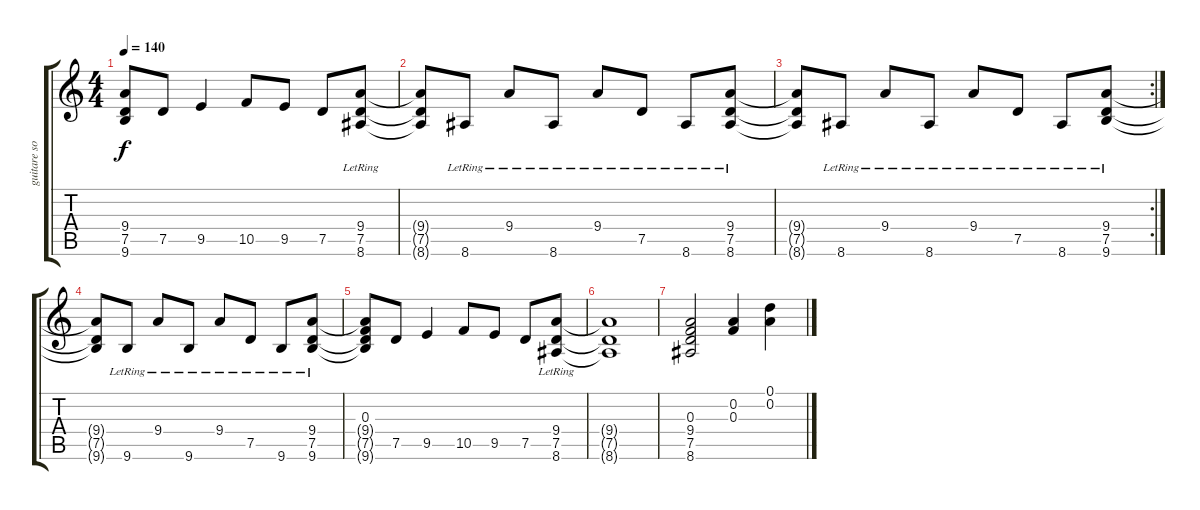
\track ("guitare son clair" "guitare so") {instrument acousticguitarnylon}
\staff {score tabs}
\tuning (D4 A3 F3 C3 G2 D2) {hide}
\ts (4 4)
\tempo 140
\clef g2
\ks c
(9.4{t} 7.5{t} 9.6{t}).8{dy f} 7.5.8 9.5.4 10.5.8 9.5.8 7.5.8 (9.4{lr} 7.5{lr} 8.6{lr}).8 |
(9.4{t} 7.5{t} 8.6{t}).8 8.6{lr}.8 9.4{lr}.8 8.6{lr}.8 9.4{lr}.8 7.5{lr}.8 8.6{lr}.8 (9.4{lr} 7.5{lr} 8.6{lr}).8 |
\rc 2
(9.4{t} 7.5{t} 8.6{t}).8 8.6{lr}.8 9.4{lr}.8 8.6{lr}.8 9.4{lr}.8 7.5{lr}.8 8.6{lr}.8 (9.4{lr} 7.5{lr} 9.6{lr}).8 |
(9.4{t} 7.5{t} 9.6{t}).8 9.6{lr}.8 9.4{lr}.8 9.6{lr}.8 9.4{lr}.8 7.5{lr}.8 9.6{lr}.8 (9.4{lr} 7.5{lr} 9.6{lr}).8 |
(0.3 9.4{t} 7.5{t} 9.6{t}).8 7.5.8 9.5.4 10.5.8 9.5.8 7.5.8 (9.4{lr} 7.5{lr} 8.6{lr}).8 |
(9.4{t} 7.5{t} 8.6{t}).1 |
(0.3 9.4 7.5 8.6).2 (0.2 0.3).4 (0.1 0.2).4
